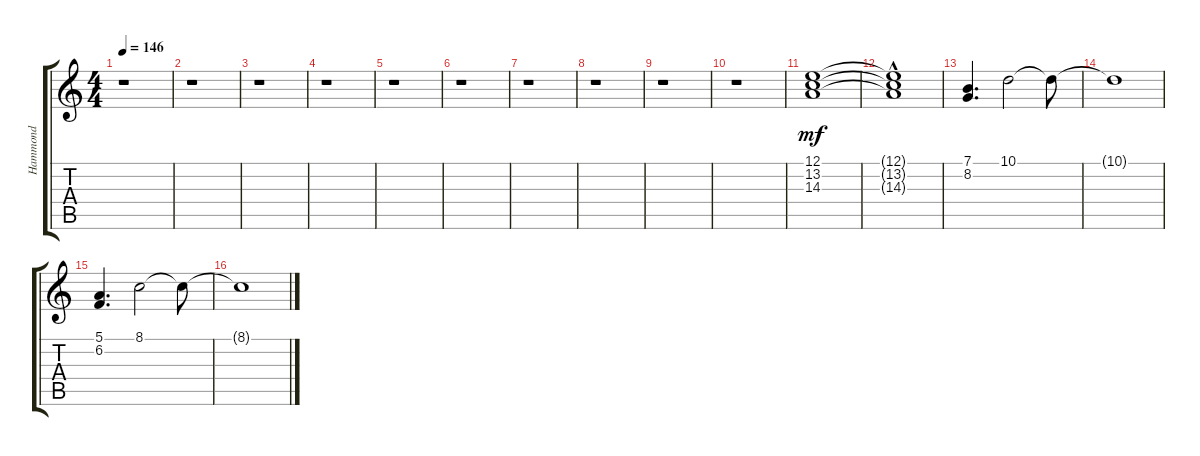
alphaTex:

\track ("Hammond " "Hammond ") {instrument percussiveorgan}
\staff {score tabs}
\tuning (E4 B3 G3 D3 A2 E2) {hide}
\ts (4 4)
\tempo 146
\clef g2
\ks c
r.1{dy mf} |
r.1 |
r.1 |
r.1 |
r.1 |
r.1 |
r.1 |
r.1 |
r.1 |
r.1 |
(12.1 13.2 14.3).1 |
(12.1{t} 13.2{hac t} 14.3{hac t}).1 |
(7.1 8.2).4{d} 10.1.2 10.1{t}.8 |
10.1{t}.1 |
(5.1 6.2).4{d} 8.1.2 8.1{t}.8 |
8.1{t}.1
